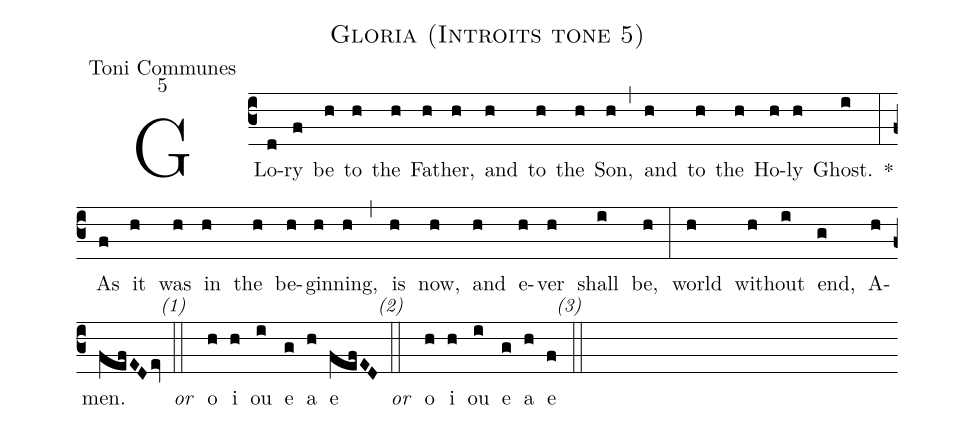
name:Gloria (Introits tone 5);
office-part:Toni Communes;
mode:5;
%%
(c3) GLo(d)ry(f) be(h) to(h) the(h) Fa(h)ther,(h) and(h) to(h) the(h) Son,(h) (,) and(h) to(h) the(h) Ho(h)ly(h) Ghost.(i) *(:) As(f) it(h) was(h) in(h) the(h) be(h)gin(h)ning,(h) (,) is(h) now,(h) and(h) e(h)ver(h) shall(i) be,(h) (:) world(h) with(h)out(i) end,(g) A(h)men.(fefEDev) <alt>(1)</alt> (::) <i>or</i>() <eu>o(h) i(h) ou(i) e(g) a(h) e(fefED) </eu> <alt>(2)</alt>(::) <i>or</i>() <eu>o(h) i(h) ou(i) e(g) a(h) e(f) </eu> <alt>(3)</alt>(::)
